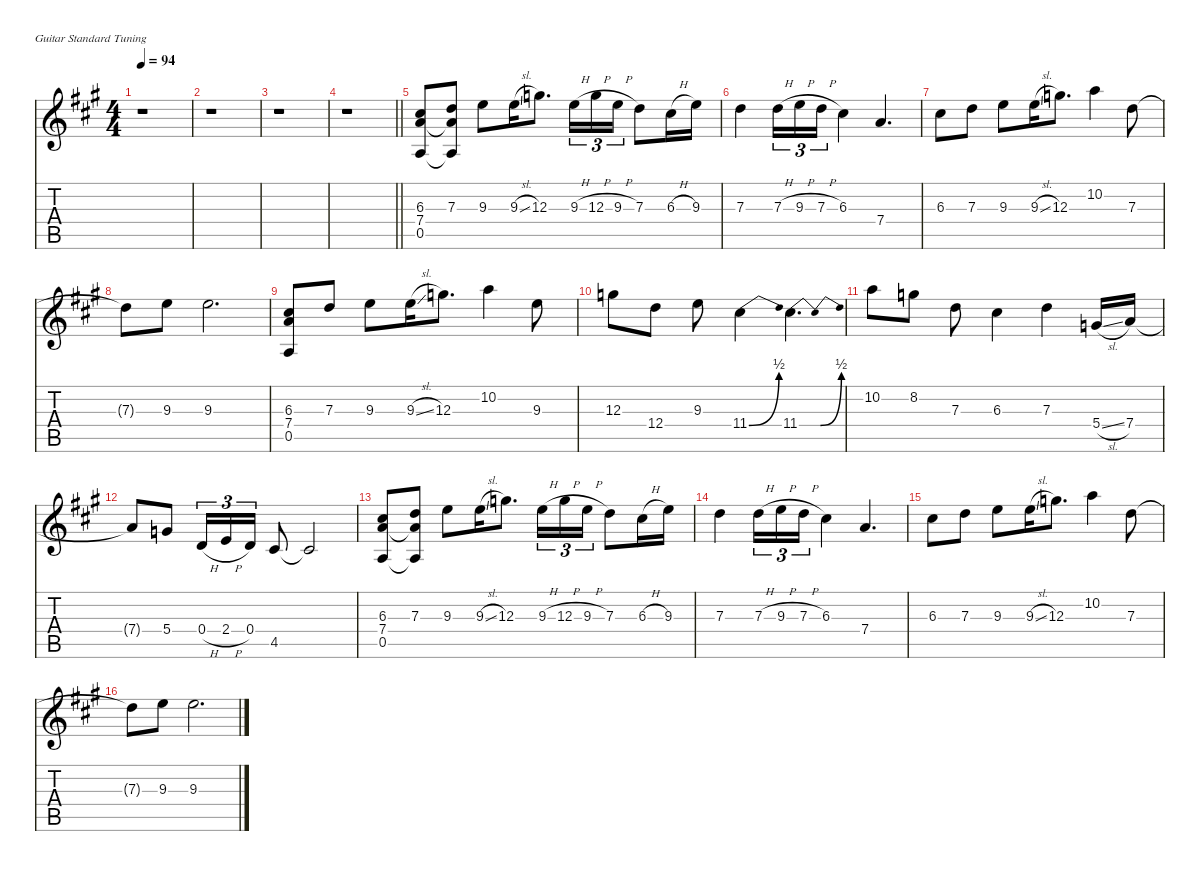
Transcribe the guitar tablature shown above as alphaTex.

\defaultSystemsLayout 4
\hideDynamics
\bracketExtendMode nobrackets
\singleTrackTrackNamePolicy hidden
\multiTrackTrackNamePolicy hidden
\firstSystemTrackNameMode fullname
\firstSystemTrackNameOrientation horizontal
\otherSystemsTrackNameOrientation horizontal
\track ("Lead Guitar" "od.guit.") {defaultSystemsLayout 16 mute instrument overdrivenguitar}
\staff {score tabs}
\tuning (E4 B3 G3 D3 A2 E2)
\ts (4 4)
\beaming (8 2 2 2 2)
\tempo 94
\clef g2
\ks a
r.1{dy f instrument overdrivenguitar beam Down} |
r.1{beam Down} |
r.1{beam Down} |
\barLineRight lightlight
r.1{beam Down} |
(6.3{acc #} 7.4{acc forcenatural} 0.5{acc forcenatural}).8{beam Up} (7.3{acc forcenatural} 7.4{t acc forcenatural} 0.5{t acc forcenatural}).8{beam Up} 9.3{acc forcenatural}.8{beam Down} 9.3{sl acc forcenatural}.16{beam Down} 12.3{acc forcenatural}.8{d beam Down} 9.3{h acc forcenatural}.16{tu (3 2) beam Down} 12.3{h acc forcenatural}.16{tu (3 2) beam Down} 9.3{h acc forcenatural}.16{tu (3 2) beam Down} 7.3{acc forcenatural}.8{beam Down} 6.3{h acc #}.16{beam Down} 9.3{acc forcenatural}.16{beam Down} |
7.3{acc forcenatural}.4{beam Down} 7.3{h acc forcenatural}.16{tu (3 2) beam Down} 9.3{h acc forcenatural}.16{tu (3 2) beam Down} 7.3{h acc forcenatural}.16{tu (3 2) beam Down} 6.3{acc #}.4{beam Down} 7.4{acc forcenatural}.4{d beam Up} |
6.3{acc #}.8{beam Down} 7.3{acc forcenatural}.8{beam Down} 9.3{acc forcenatural}.8{beam Down} 9.3{sl acc forcenatural}.16{beam Down} 12.3{acc forcenatural}.8{d beam Down} 10.2{acc forcenatural}.4{beam Down} 7.3{acc forcenatural}.8{beam Down} |
7.3{t acc forcenatural}.8{beam Down} 9.3{acc forcenatural}.8{beam Down} 9.3{acc forcenatural}.2{d beam Down} |
(6.3{acc #} 7.4{acc forcenatural} 0.5{acc forcenatural}).8{beam Up} 7.3{acc forcenatural}.8{beam Up} 9.3{acc forcenatural}.8{beam Down} 9.3{sl acc forcenatural}.16{beam Down} 12.3{acc forcenatural}.8{d beam Down} 10.2{acc forcenatural}.4{beam Down} 9.3{acc forcenatural}.8{beam Down} |
12.3{acc forcenatural}.8{beam Down} 12.4{acc forcenatural}.8{beam Down} 9.3{acc forcenatural}.8{beam Down} 11.4{be (bend 0 0 15 2) acc #}.4{beam Down} 11.4{be (bendrelease 0 0 7.999999799999999 2 14.0000004 2 4.999999799999999 0) acc #}.4{d beam Down} |
10.2{acc forcenatural}.8{beam Down} 8.2{acc forcenatural}.8{beam Down} 7.3{acc forcenatural}.8{beam Down} 6.3{acc #}.4{beam Down} 7.3{acc forcenatural}.4{beam Down} 5.4{sl acc forcenatural}.16{beam Up} 7.4{acc forcenatural}.16{beam Up} |
7.4{t acc forcenatural}.8{beam Up} 5.4{acc forcenatural}.8{beam Up} 0.4{h acc forcenatural}.16{tu (3 2) beam Up} 2.4{h acc forcenatural}.16{tu (3 2) beam Up} 0.4{acc forcenatural}.16{tu (3 2) beam Up} 4.5{acc #}.8{beam Up} 4.5{t acc #}.2{beam Up} |
(6.3{acc #} 7.4{acc forcenatural} 0.5{acc forcenatural}).8{beam Up} (7.3{acc forcenatural} 7.4{t acc forcenatural} 0.5{t acc forcenatural}).8{beam Up} 9.3{acc forcenatural}.8{beam Down} 9.3{sl acc forcenatural}.16{beam Down} 12.3{acc forcenatural}.8{d beam Down} 9.3{h acc forcenatural}.16{tu (3 2) beam Down} 12.3{h acc forcenatural}.16{tu (3 2) beam Down} 9.3{h acc forcenatural}.16{tu (3 2) beam Down} 7.3{acc forcenatural}.8{beam Down} 6.3{h acc #}.16{beam Down} 9.3{acc forcenatural}.16{beam Down} |
7.3{acc forcenatural}.4{beam Down} 7.3{h acc forcenatural}.16{tu (3 2) beam Down} 9.3{h acc forcenatural}.16{tu (3 2) beam Down} 7.3{h acc forcenatural}.16{tu (3 2) beam Down} 6.3{acc #}.4{beam Down} 7.4{acc forcenatural}.4{d beam Up} |
6.3{acc #}.8{beam Down} 7.3{acc forcenatural}.8{beam Down} 9.3{acc forcenatural}.8{beam Down} 9.3{sl acc forcenatural}.16{beam Down} 12.3{acc forcenatural}.8{d beam Down} 10.2{acc forcenatural}.4{beam Down} 7.3{acc forcenatural}.8{beam Down} |
7.3{t acc forcenatural}.8{beam Down} 9.3{acc forcenatural}.8{beam Down} 9.3{acc forcenatural}.2{d beam Down}
